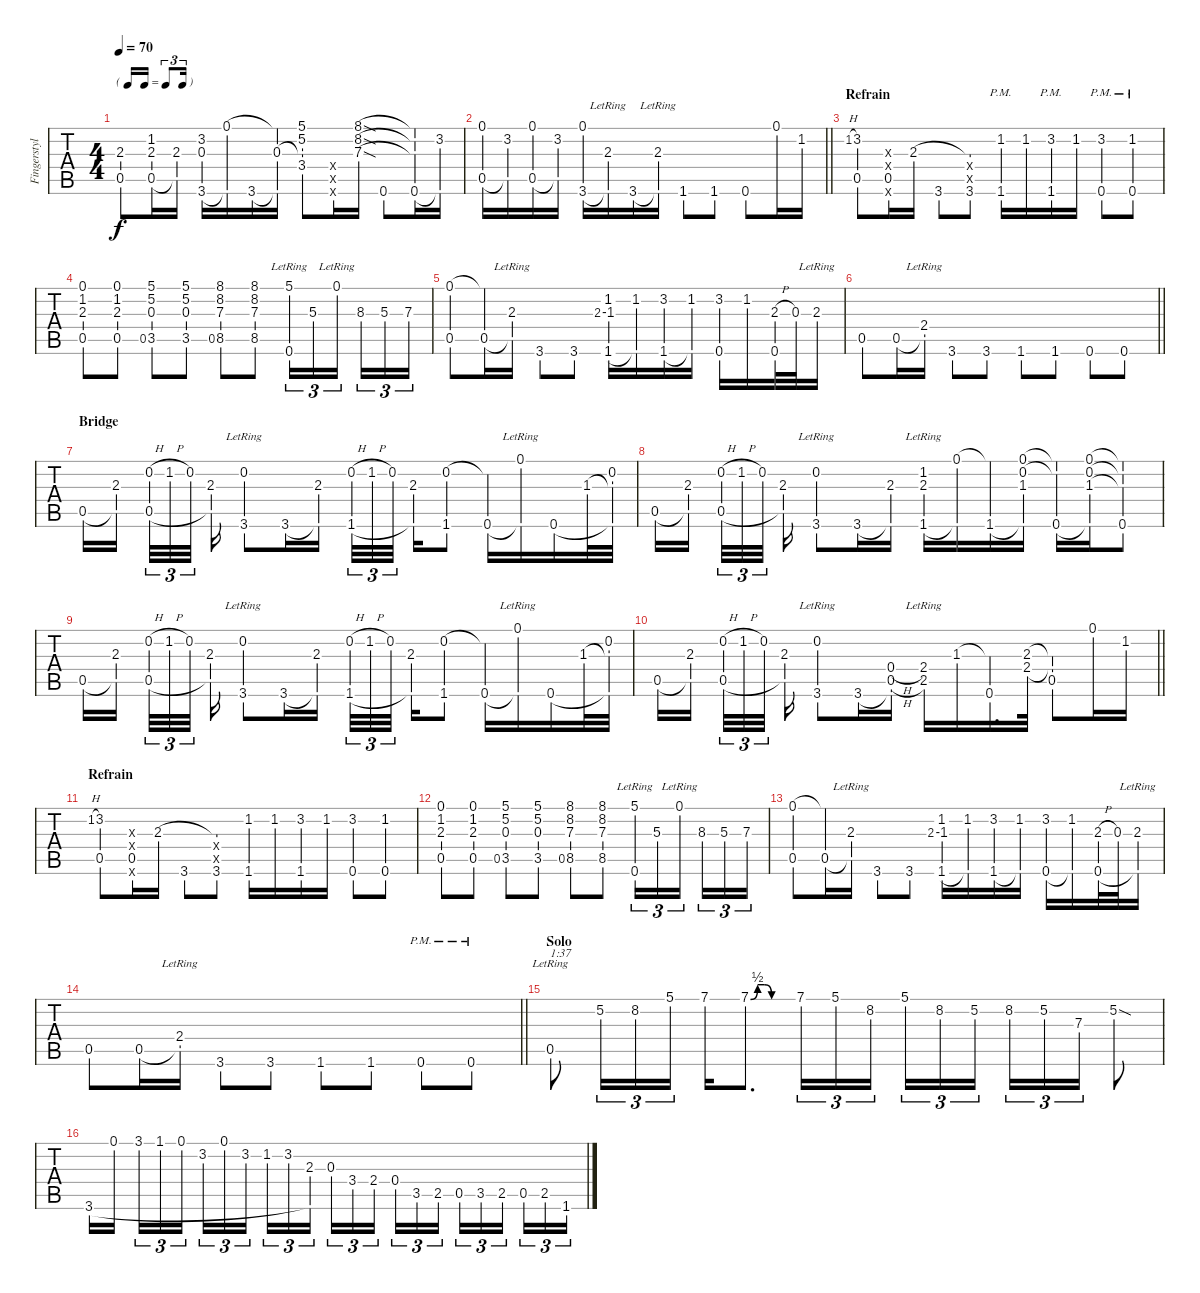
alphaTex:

\track ("Fingerstyle Guitar" "Fingerstyl") {instrument acousticguitarsteel}
\staff {tabs}
\tuning (E4 B3 G3 D3 A2 E2) {hide}
\ts (4 4)
\tf triplet16th
\tempo 70
\clef g2
\ks c
(2.3 0.5).8{dy f} (1.2 2.3 0.5).16 (2.3 0.5{t}).16 (3.2 0.3 3.6).16 (0.1 3.6{t}).16 3.6.16 (0.1{t} 0.3 3.6{t}).16 (5.1 5.2 0.3{t} 3.4).8 (0.4{x} 0.5{x} 0.6{x}).16 (8.1{sod} 8.2{sod} 7.3{sod}).16 0.6.8 (8.1{t} 8.2{t} 7.3{t} 0.6).16 (3.2 0.6{t}).16 |
\barLineRight lightlight
(0.1 0.5).16 (3.2 0.5{t}).16 (0.1 0.5).16 (3.2 0.5{t}).16 (0.1 3.6).16 (2.3{lr} 3.6{t}).16 3.6.16 (2.3{lr} 3.6{t}).16 1.6.8 1.6.8 0.6.8 0.1.16 1.2.16 |
\section ("" "Refrain")
1.2{h}.8{gr onbeat} (3.2 0.5).8 (0.3{x} 0.4{x} 0.5 0.6{x}).16 2.3.16 3.6.8 (2.3{t} 0.4{x} 0.5{x} 3.6).8 (1.2 1.6{pm}).16 1.2.16 (3.2 1.6{pm}).16 1.2.16 (3.2 0.6{pm}).8 (1.2 0.6{pm}).8 |
(0.1{st} 1.2{st} 2.3{st} 0.5{st}).8 (0.1 1.2 2.3 0.5).8 0.5.8{gr} (5.1{st} 5.2{st} 0.3{st} 3.5{st}).8 (5.1 5.2 0.3 3.5).8 0.5.8{gr} (8.1{st} 8.2{st} 7.3{st} 8.5{st}).8 (8.1 8.2 7.3 8.5).8 (5.1 0.6{lr}).16{tu (3 2)} 5.3.16{tu (3 2)} 0.1{lr}.16{tu (3 2) beam splitsecondary} 8.3.16{tu (3 2)} 5.3.16{tu (3 2)} 7.3.16{tu (3 2)} |
(0.1 0.5).8 (0.1{t} 0.5).16 (2.3{lr} 0.5{t}).16 3.6.8 3.6.8 2.3.8{gr} (1.2 -1.3 1.6).16 (1.2 1.6{t}).16 (3.2 1.6).16 (1.2 1.6{t}).16 (3.2 0.6).16 1.2.16 (2.3{h} 0.6).32 0.3.32 2.3{lr}.16 |
\barLineRight lightlight
0.5.8 0.5.16 (2.4{lr} 0.5{t}).16 3.6.8 3.6.8 1.6.8 1.6.8 0.6.8 0.6.8 |
\section ("" "Bridge")
0.5.16 (2.3 0.5{t}).16{beam splitsecondary} (0.2{h} 0.5).32{tu (3 2)} 1.2{h}.32{tu (3 2)} 0.2.32{tu (3 2) beam splitsecondary} (2.3 0.5{t}).16 (0.2{lr} 3.6).8 3.6.16 (2.3 3.6{t}).16 (0.2{h} 1.6).32{tu (3 2)} 1.2{h}.32{tu (3 2)} 0.2.32{tu (3 2) beam splitsecondary} (2.3 1.6{t}).16 (0.2 1.6).8 (0.2{t} 0.6).16 (0.1{lr} 0.6{t}).16 0.6.16 1.3.32 (0.2 1.3{t} 0.6{t}).32 |
0.5.16 (2.3 0.5{t}).16{beam splitsecondary} (0.2{h} 0.5).32{tu (3 2)} 1.2{h}.32{tu (3 2)} 0.2.32{tu (3 2) beam splitsecondary} (2.3 0.5{t}).16 (0.2{lr} 3.6).8 3.6.16 (2.3 3.6{t}).16 (1.2{lr} 2.3{lr} 1.6).16 (0.1 1.6{t}).16 (0.1{t} 1.6).16 (0.1 0.2 1.3 1.6{t}).16 (0.1{t} 0.2{t} 0.6).16 (0.1 0.2 1.3 0.6{t}).16 (0.1{t} 0.2{t} 1.3{t} 0.6).8 |
0.5.16 (2.3 0.5{t}).16{beam splitsecondary} (0.2{h} 0.5).32{tu (3 2)} 1.2{h}.32{tu (3 2)} 0.2.32{tu (3 2) beam splitsecondary} (2.3 0.5{t}).16 (0.2{lr} 3.6).8 3.6.16 (2.3 3.6{t}).16 (0.2{h} 1.6).32{tu (3 2)} 1.2{h}.32{tu (3 2)} 0.2.32{tu (3 2) beam splitsecondary} (2.3 1.6{t}).16 (0.2 1.6).8 (0.2{t} 0.6).16 (0.1{lr} 0.6{t}).16 0.6.16 1.3.32 (0.2 1.3{t} 0.6{t}).32 |
\barLineRight lightlight
0.5.16 (2.3 0.5{t}).16{beam splitsecondary} (0.2{h} 0.5).32{tu (3 2)} 1.2{h}.32{tu (3 2)} 0.2.32{tu (3 2) beam splitsecondary} (2.3 0.5{t}).16 (0.2{lr} 3.6).8 3.6.16 (0.4{h} 0.5{h} 3.6{t}).16 (2.4{lr} 2.5{lr}).16 1.3.16 (1.3{t} 0.6).16{d} (2.3 2.4).32 (2.3{t} 2.4{t} 0.5).8 0.1.16 1.2.16 |
\section ("" "Refrain")
1.2{h}.8{gr onbeat} (3.2 0.5).8 (0.3{x} 0.4{x} 0.5 0.6{x}).16 2.3.16 3.6.8 (2.3{t} 0.4{x} 0.5{x} 3.6).8 (1.2 1.6).16 1.2.16 (3.2 1.6).16 1.2.16 (3.2 0.6).8 (1.2 0.6).8 |
(0.1{st} 1.2{st} 2.3{st} 0.5{st}).8 (0.1 1.2 2.3 0.5).8 0.5.8{gr} (5.1{st} 5.2{st} 0.3{st} 3.5{st}).8 (5.1 5.2 0.3 3.5).8 0.5.8{gr} (8.1{st} 8.2{st} 7.3{st} 8.5{st}).8 (8.1 8.2 7.3 8.5).8 (5.1 0.6{lr}).16{tu (3 2)} 5.3.16{tu (3 2)} 0.1{lr}.16{tu (3 2) beam splitsecondary} 8.3.16{tu (3 2)} 5.3.16{tu (3 2)} 7.3.16{tu (3 2)} |
(0.1 0.5).8 (0.1{t} 0.5).16 (2.3{lr} 0.5{t}).16 3.6.8 3.6.8 2.3.8{gr} (1.2 -1.3 1.6).16 (1.2 1.6{t}).16 (3.2 1.6).16 (1.2 1.6{t}).16 (3.2 0.6).16 (1.2 0.6{t}).16 (2.3{h} 0.6).32 0.3.32 (2.3{lr} 0.6{t}).16 |
\barLineRight lightlight
0.5.8 0.5.16 (2.4{lr} 0.5{t}).16 3.6.8 3.6.8 1.6.8 1.6.8 0.6{pm}.8 0.6{pm}.8 |
\section ("" "Solo")
0.5{lr}.8{txt "1:37"} 5.2.16{tu (3 2)} 8.2.16{tu (3 2)} 5.1.16{tu (3 2)} 7.1.16 7.1{be (custom 0 0 10 2 20 2 30 0 60 0)}.8{d} 7.1.16{tu (3 2)} 5.1.16{tu (3 2)} 8.2.16{tu (3 2) beam splitsecondary} 5.1.16{tu (3 2)} 8.2.16{tu (3 2)} 5.2.16{tu (3 2)} 8.2.16{tu (3 2)} 5.2.16{tu (3 2)} 7.3.16{tu (3 2)} 5.2{sod}.8 |
3.6.16 0.1.16{beam splitsecondary} 3.1.16{tu (3 2)} 1.1.16{tu (3 2)} 0.1.16{tu (3 2)} 3.2.16{tu (3 2)} 0.1.16{tu (3 2)} 3.2.16{tu (3 2) beam splitsecondary} 1.2.16{tu (3 2)} 3.2.16{tu (3 2)} (2.3 3.6{t}).16{tu (3 2)} 0.3.16{tu (3 2)} 3.4.16{tu (3 2)} 2.4.16{tu (3 2) beam splitsecondary} 0.4.16{tu (3 2)} 3.5.16{tu (3 2)} 2.5.16{tu (3 2)} 0.5.16{tu (3 2)} 3.5.16{tu (3 2)} 2.5.16{tu (3 2) beam splitsecondary} 0.5.16{tu (3 2)} 2.5.16{tu (3 2)} 1.6.16{tu (3 2)}
